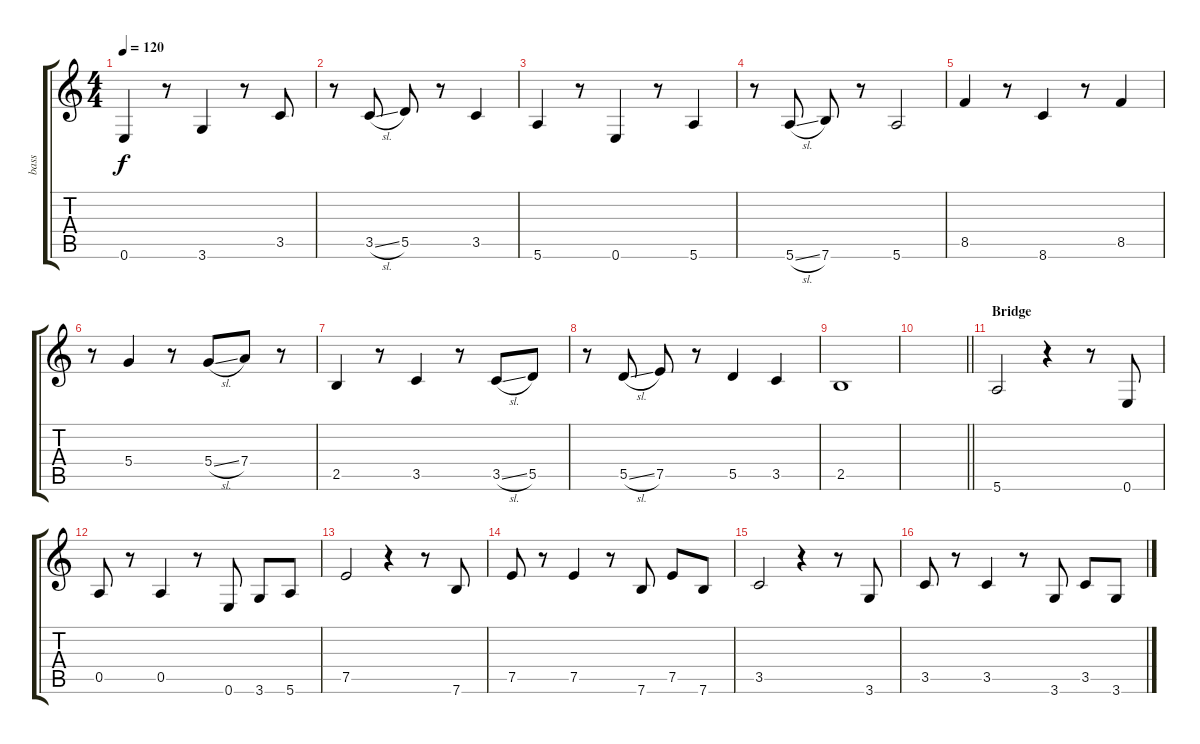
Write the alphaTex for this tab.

\track ("bass" "bass") {instrument electricbassfinger}
\staff {score tabs}
\tuning (E4 B3 G3 D3 A2 E2) {hide}
\ts (4 4)
\tempo 120
\clef g2
\ks c
0.6.4{dy f} r.8 3.6.4 r.8 3.5.8 |
r.8 3.5{sl}.8 5.5.8 r.8 3.5.4 |
5.6.4 r.8 0.6.4 r.8 5.6.4 |
r.8 5.6{sl}.8 7.6.8 r.8 5.6.2 |
8.5.4 r.8 8.6.4 r.8 8.5.4 |
r.8 5.4.4 r.8 5.4{sl}.8 7.4.8 r.8 |
2.5.4 r.8 3.5.4 r.8 3.5{sl}.8 5.5.8 |
r.8 5.5{sl}.8 7.5.8 r.8 5.5.4 3.5.4 |
2.5.1 |
\barLineRight lightlight
|
\section ("" "Bridge")
5.6.2 r.4 r.8 0.6.8 |
0.5.8 r.8 0.5.4 r.8 0.6.8 3.6.8 5.6.8 |
7.5.2 r.4 r.8 7.6.8 |
7.5.8 r.8 7.5.4 r.8 7.6.8 7.5.8 7.6.8 |
3.5.2 r.4 r.8 3.6.8 |
3.5.8 r.8 3.5.4 r.8 3.6.8 3.5.8 3.6.8
